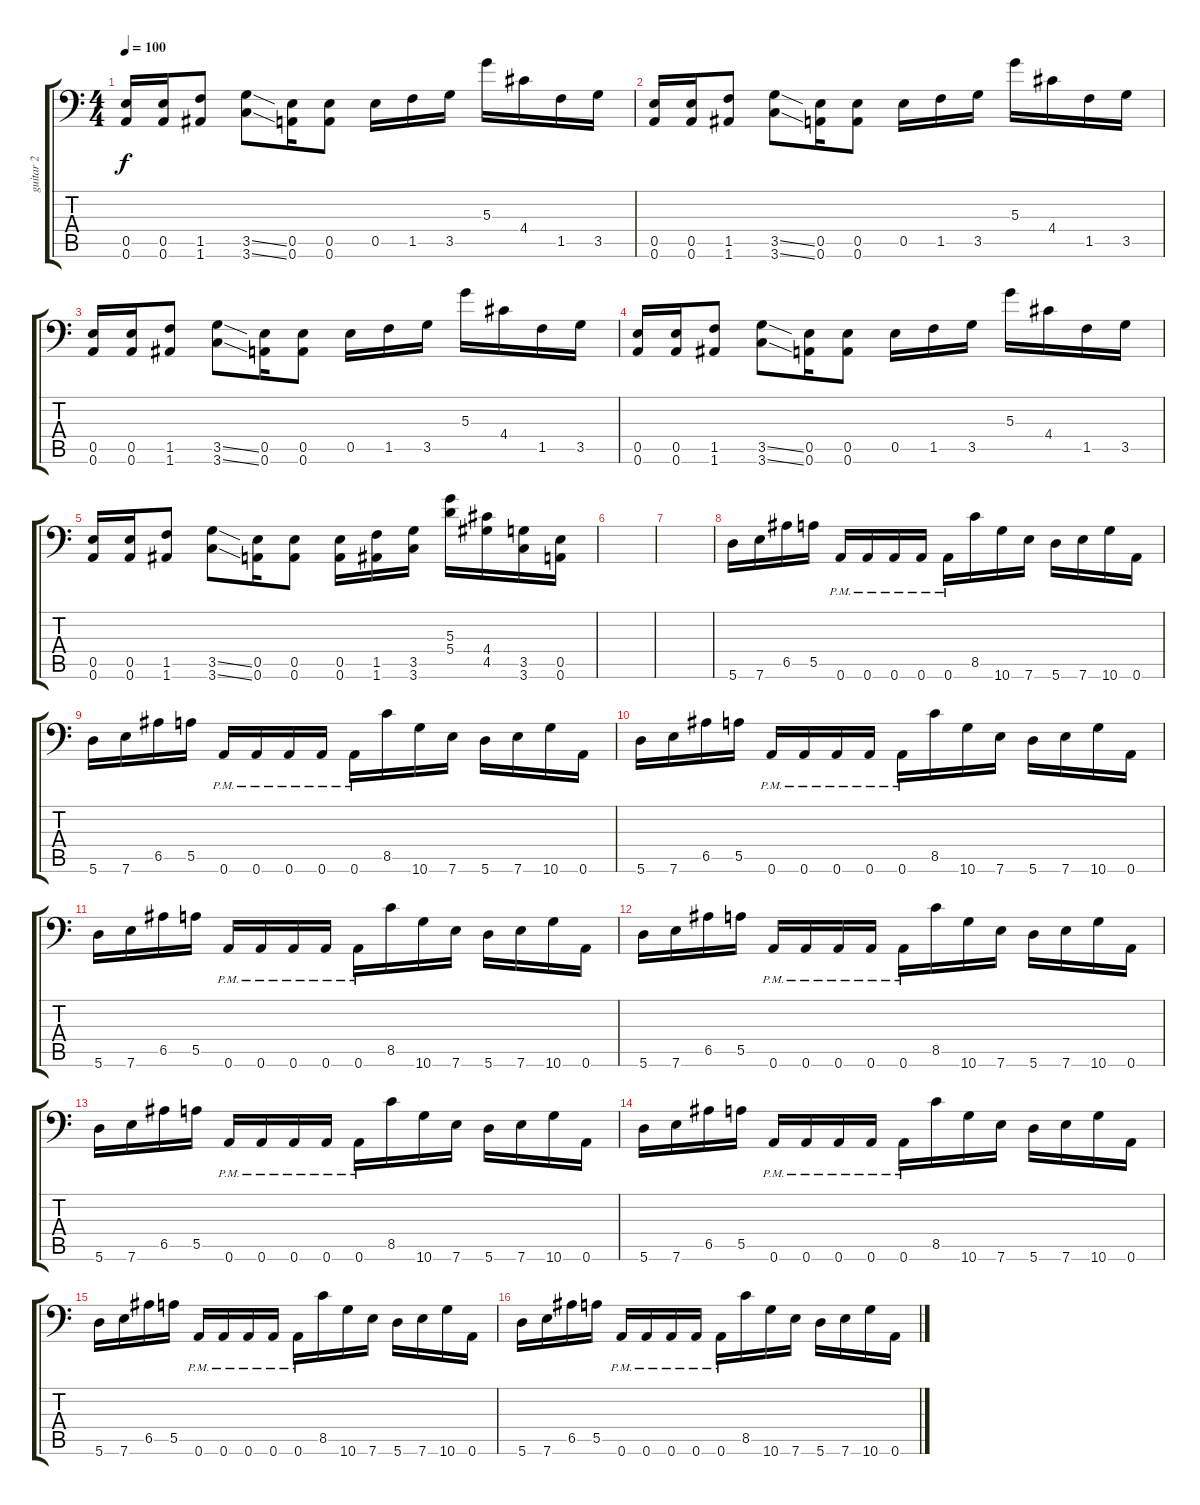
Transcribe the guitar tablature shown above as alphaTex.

\track ("guitar 2" "guitar 2") {instrument distortionguitar}
\staff {score tabs}
\tuning (B3 Gb3 D3 A2 E2 A1) {hide}
\ts (4 4)
\tempo 100
\clef f4
\ks c
(0.5 0.6).16{dy f} (0.5 0.6).16 (1.5 1.6).8 (3.5{ss} 3.6{ss}).8 (0.5 0.6).16 (0.5 0.6).8 0.5.16 1.5.16 3.5.16 5.3.16 4.4.16 1.5.16 3.5.16 |
(0.5 0.6).16 (0.5 0.6).16 (1.5 1.6).8 (3.5{ss} 3.6{ss}).8 (0.5 0.6).16 (0.5 0.6).8 0.5.16 1.5.16 3.5.16 5.3.16 4.4.16 1.5.16 3.5.16 |
(0.5 0.6).16 (0.5 0.6).16 (1.5 1.6).8 (3.5{ss} 3.6{ss}).8 (0.5 0.6).16 (0.5 0.6).8 0.5.16 1.5.16 3.5.16 5.3.16 4.4.16 1.5.16 3.5.16 |
(0.5 0.6).16 (0.5 0.6).16 (1.5 1.6).8 (3.5{ss} 3.6{ss}).8 (0.5 0.6).16 (0.5 0.6).8 0.5.16 1.5.16 3.5.16 5.3.16 4.4.16 1.5.16 3.5.16 |
(0.5 0.6).16 (0.5 0.6).16 (1.5 1.6).8 (3.5{ss} 3.6{ss}).8 (0.5 0.6).16 (0.5 0.6).8 (0.5 0.6).16 (1.5 1.6).16 (3.5 3.6).16 (5.3 5.4).16 (4.4 4.5).16 (3.5 3.6).16 (0.5 0.6).16 |
|
|
5.6.16 7.6.16 6.5.16 5.5.16 0.6{pm}.16 0.6{pm}.16 0.6{pm}.16 0.6{pm}.16 0.6{pm}.16 8.5.16 10.6.16 7.6.16 5.6.16 7.6.16 10.6.16 0.6.16 |
5.6.16 7.6.16 6.5.16 5.5.16 0.6{pm}.16 0.6{pm}.16 0.6{pm}.16 0.6{pm}.16 0.6{pm}.16 8.5.16 10.6.16 7.6.16 5.6.16 7.6.16 10.6.16 0.6.16 |
5.6.16 7.6.16 6.5.16 5.5.16 0.6{pm}.16 0.6{pm}.16 0.6{pm}.16 0.6{pm}.16 0.6{pm}.16 8.5.16 10.6.16 7.6.16 5.6.16 7.6.16 10.6.16 0.6.16 |
5.6.16 7.6.16 6.5.16 5.5.16 0.6{pm}.16 0.6{pm}.16 0.6{pm}.16 0.6{pm}.16 0.6{pm}.16 8.5.16 10.6.16 7.6.16 5.6.16 7.6.16 10.6.16 0.6.16 |
5.6.16 7.6.16 6.5.16 5.5.16 0.6{pm}.16 0.6{pm}.16 0.6{pm}.16 0.6{pm}.16 0.6{pm}.16 8.5.16 10.6.16 7.6.16 5.6.16 7.6.16 10.6.16 0.6.16 |
5.6.16 7.6.16 6.5.16 5.5.16 0.6{pm}.16 0.6{pm}.16 0.6{pm}.16 0.6{pm}.16 0.6{pm}.16 8.5.16 10.6.16 7.6.16 5.6.16 7.6.16 10.6.16 0.6.16 |
5.6.16 7.6.16 6.5.16 5.5.16 0.6{pm}.16 0.6{pm}.16 0.6{pm}.16 0.6{pm}.16 0.6{pm}.16 8.5.16 10.6.16 7.6.16 5.6.16 7.6.16 10.6.16 0.6.16 |
5.6.16 7.6.16 6.5.16 5.5.16 0.6{pm}.16 0.6{pm}.16 0.6{pm}.16 0.6{pm}.16 0.6{pm}.16 8.5.16 10.6.16 7.6.16 5.6.16 7.6.16 10.6.16 0.6.16 |
5.6.16 7.6.16 6.5.16 5.5.16 0.6{pm}.16 0.6{pm}.16 0.6{pm}.16 0.6{pm}.16 0.6{pm}.16 8.5.16 10.6.16 7.6.16 5.6.16 7.6.16 10.6.16 0.6.16
